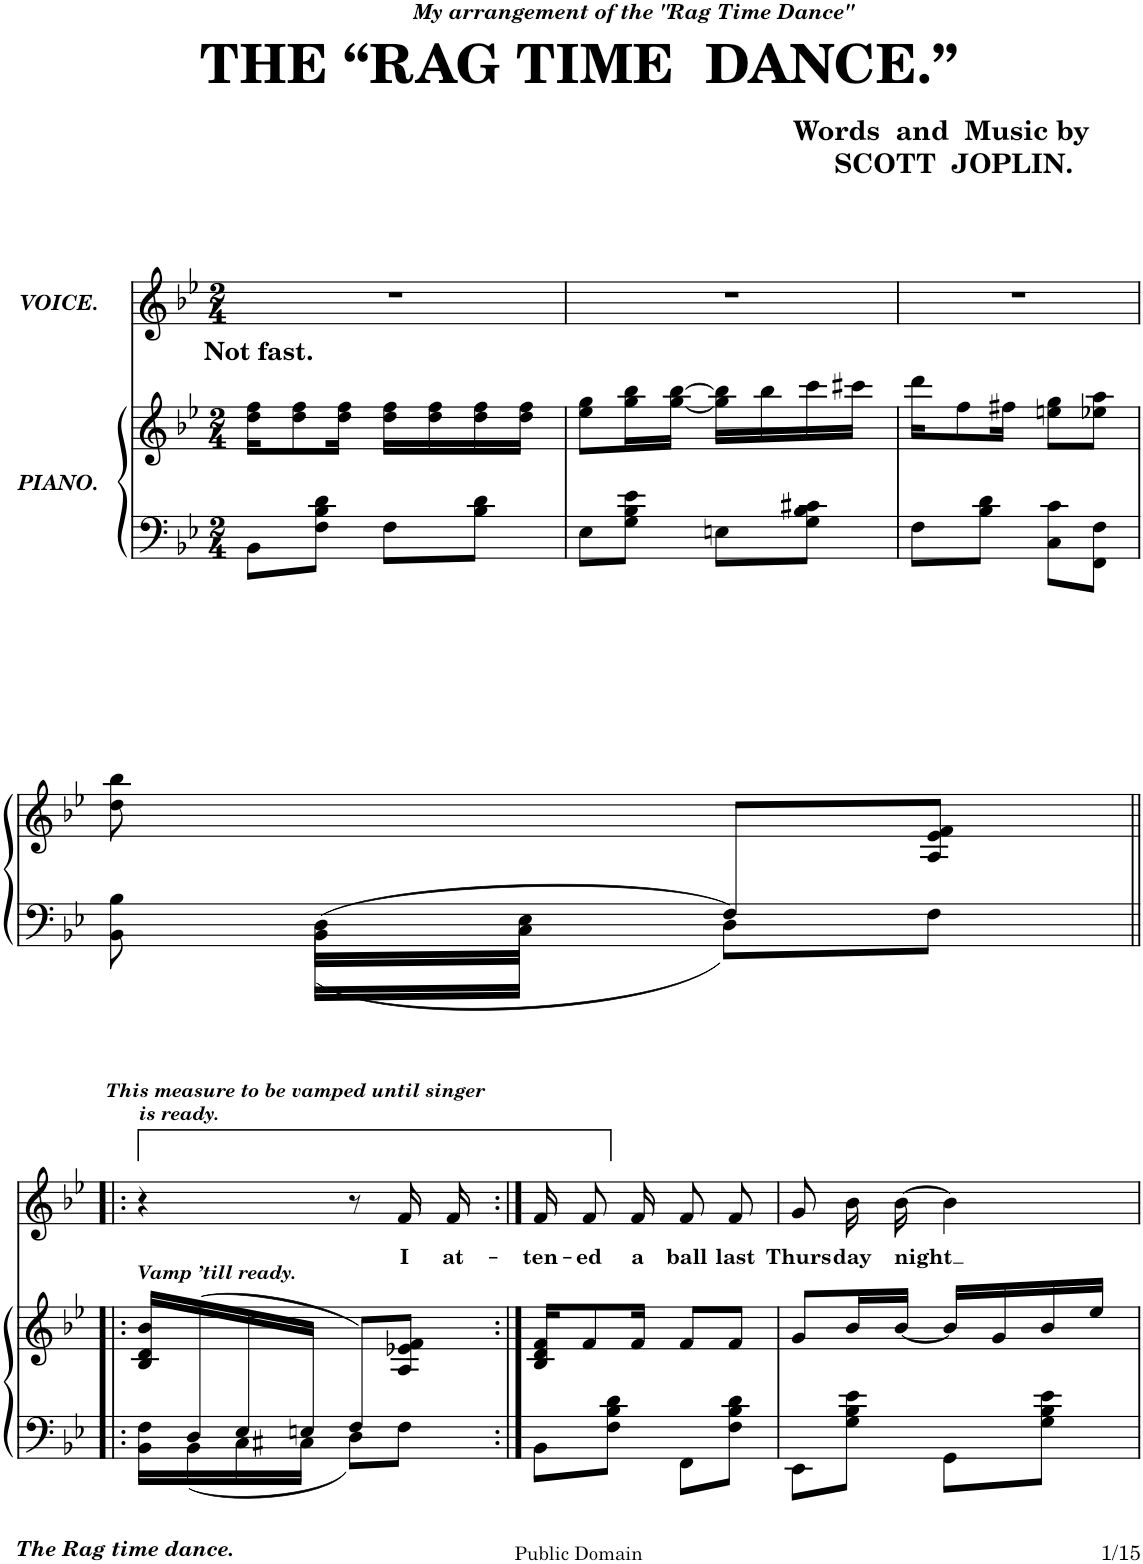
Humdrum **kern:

**kern	**kern	**kern	**text
*part2	*part2	*part1	*part1
*staff3	*staff2	*staff1	*staff1
*I"PIANO.	*	*I"VOICE.	*
*I'Pno	*	*	*
*clefF4	*clefG2	*clefG2	*
*k[b-e-]	*k[b-e-]	*k[b-e-]	*
*M2/4	*M2/4	*M2/4	*
=1	=1	=1	=1
!	!	!LO:TX:b:B:t=Not fast.	!
8BB-\L	16dd\ 16ff\KL	2r	.
.	8dd\ 8ff\	.	.
8F\ 8B-\ 8d\J	.	.	.
.	16dd\ 16ff\Jk	.	.
8F\L	16dd\ 16ff\LL	.	.
.	16dd\ 16ff\	.	.
8B-\ 8d\J	16dd\ 16ff\	.	.
.	16dd\ 16ff\JJ	.	.
=2	=2	=2	=2
8E-\L	8ee-\ 8gg\L	2r	.
8G\ 8B-\ 8e-\J	16gg\ 16bb-\L	.	.
.	[16gg\ [16bb-\JJ	.	.
8En\L	16gg\] 16bb-\]LL	.	.
.	16bb-\	.	.
8G\ 8B-\ 8c#X\J	16ccc\	.	.
.	16ccc#X\JJ	.	.
=3	=3	=3	=3
8F\L	16ddd\KL	2r	.
.	8ff\	.	.
8B-\ 8d\J	.	.	.
.	16ff#X\Jk	.	.
8C\ 8c\L	8een\ 8gg\L	.	.
8FF\ 8F\J	8ee-X\ 8aa\J	.	.
!!LO:LB:g=z
=4	=4	=4	=4
*^	*	*	*
8ryy	8BB-\ 8B-\	8dd\ 8bb-\	2r	.
16D\LL	16BB-\LL	4ryy	.	.
16E-\JJ	16C\JJ	.	.	.
8F/L	8D\L	.	.	.
8ryy	8F\J	8A/ 8e-/ 8f/J	.	.
!!LO:LB:g=z
=5!|:	=5!|:	=5!|:	=5!|:	=5!|:
!	!	!	!LO:TX:a:Bi:t=This measure to be vamped until singer	!
!	!	!	!LO:TX:a:t=is ready.	!
!	!	!LO:TX:a:Bi:t=Vamp ’till ready.	!	!
16ryy	16BB-\ 16F\LL	16B-/ 16d/ 16b-/LL	4r	.
16D/	16BB-\	16ryy	.	.
16E-/	16C\	.	.	.
16En/JJ	16C#X\JJ	.	.	.
8F/L	8D\L	.	8r	.
!	!	!	!	!LO:LY:b
8ryy	8F\J	8A/ 8e-X/ 8f/J	16f/LL	I
!	!	!	!	!LO:LY:b
.	.	.	16f/JJ	at-
*v	*v	*	*	*
=6:|!	=6:|!	=6:|!	=6:|!
!	!	!	!LO:LY:b
8BB-\L	16B-/ 16d/ 16f/KL	16f/KL	-ten-
!	!	!	!LO:LY:b
.	8f/	8f/	-ed
8F\ 8B-\ 8d\J	.	.	.
!	!	!	!LO:LY:b
.	16f/Jk	16f/Jk	a
!	!	!	!LO:LY:b
8FF\L	8f/L	8f/L	ball
!	!	!	!LO:LY:b
8F\ 8B-\ 8d\J	8f/J	8f/J	last
=7	=7	=7	=7
!	!	!	!LO:LY:b
8EE-\L	8g/L	8g/L	Thurs-
!	!	!	!LO:LY:b
8G\ 8B-\ 8e-\J	16b-/L	16b-/L	-day
!	!	!	!LO:LY:b
.	[16b-/JJ	[16b-/JJ	night
8GG\L	16b-/LL]	4b-\]	.
.	16g/	.	.
8G\ 8B-\ 8e-\J	16b-/	.	.
.	16ee-/JJ	.	.
=	=	=	=
*-	*-	*-	*-
